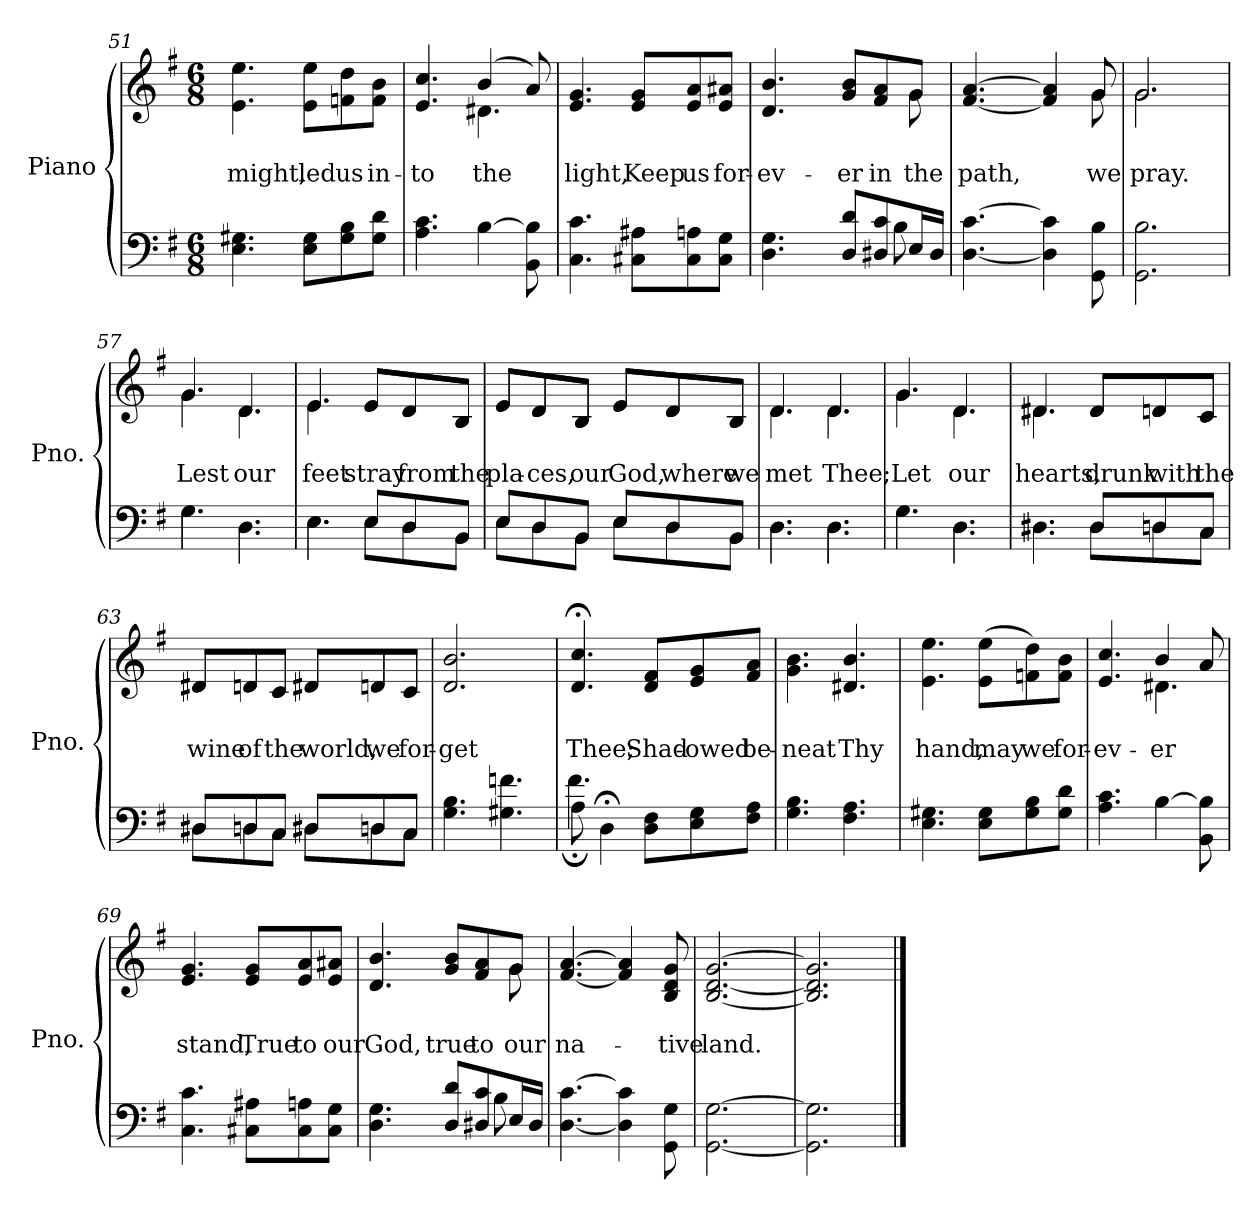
**kern	**kern	**text	**text
*part1	*part1	*part1	*part1
*staff2	*staff1	*staff1	*staff1
*I"Piano	*	*	*
*I'Pno.	*	*	*
!!LO:LB:g=z
*clefF4	*clefG2	*	*
*k[f#]	*k[f#]	*	*
*M6/8	*M6/8	*	*
=51	=51	=51	=51
!	!	!	!LO:LY:b
4.E\ 4.G#X\	4.e\ 4.ee\	.	might,
!	!	!	!LO:LY:b
8E\ 8G#\L	8e\ 8ee\L	.	led
!	!	!	!LO:LY:b
8G#\ 8B\	8fn\ 8dd\	.	us
!	!	!	!LO:LY:b
8G#\ 8d\J	8f\ 8b\J	.	in-
=52	=52	=52	=52
!	!	!	!LO:LY:b
*	*^	*	*
4.A\ 4.c\	4.e/ 4.cc/	4.ryy	.	-to
!	!	!	!	!LO:LY:b
[4B\	(>4b/	4.d#X\	.	the
8BB\ 8B\]	8a/)	.	.	.
*	*v	*v	*	*
=53	=53	=53	=53
!	!	!	!LO:LY:b
4.C\ 4.c\	4.e/ 4.g/	.	light,
!	!	!	!LO:LY:b
8C#X\ 8A#X\L	8e/ 8g/L	.	Keep
!	!	!	!LO:LY:b
8C#\ 8An\	8e/ 8a/	.	us
!	!	!	!LO:LY:b
8C#\ 8G\J	8e/ 8a#X/J	.	for-
=54	=54	=54	=54
*^	*	*	*
!	!	!	!	!LO:LY:b
*	*	*^	*	*
4.D\ 4.G\	8ryy	4.d/ 4.b/	8ryy	.	-ev-
!	!	!	!	!	!LO:LY:b
*v	*v	*	*	*	*
*	*v	*v	*	*
8D/ 8d/L	8g/ 8b/L	.	-er
!	!	!	!LO:LY:b
8D#X/ 8c/	8f#/ 8a/	.	in
*^	*	*	*
!	!	!	!	!LO:LY:b
*	*	*^	*	*
16E/L	8B\	8g/J	8g\	.	the
16D#/JJ	.	.	.	.	.
*v	*v	*	*	*	*
=55	=55	=55	=55	=55
!	!	!	!	!LO:LY:b
[4.D\ [4.c\	[4.f#/ [4.a/	8ryy	.	path,
*	*v	*v	*	*
4D\] 4c\]	4f#/] 4a/]	.	.
!	!	!	!LO:LY:b
*	*^	*	*
8GG\ 8B\	8g/	8g\	.	we
=56	=56	=56	=56	=56
!	!	!	!	!LO:LY:b
2.GG\ 2.B\	2.g/	2.g\	.	pray.
=57	=57	=57	=57	=57
*^	*	*	*	*
!	!	!	!	!	!LO:LY:b
4.G\	4.G\	4.g/	4.g\	.	Lest
!	!	!	!	!	!LO:LY:b
4.D\	4.D\	4.d/	4.d\	.	our
!!LO:PB:g=z	!!
=58	=58	=58	=58	=58	=58
!	!	!	!	!	!LO:LY:b
4.E\	4.E\	4.e/	4.e\	.	feet
!	!	!	!	!	!LO:LY:b
8E/L	8E\L	8e/L	8e/L	.	stray
!	!	!	!	!	!LO:LY:b
8D/	8D\	8d/	8d/	.	from
!	!	!	!	!	!LO:LY:b
8BB/J	8BB\J	8B/J	8B/J	.	the
=59	=59	=59	=59	=59	=59
!	!	!	!	!	!LO:LY:b
8E/L	8E\L	8e/L	8e/L	.	pla-
!	!	!	!	!	!LO:LY:b
8D/	8D\	8d/	8d/	.	-ces,
!	!	!	!	!	!LO:LY:b
8BB/J	8BB\J	8B/J	8B/J	.	our
!	!	!	!	!	!LO:LY:b
8E/L	8E\L	8e/L	8e/L	.	God,
!	!	!	!	!	!LO:LY:b
8D/	8D\	8d/	8d/	.	where
!	!	!	!	!	!LO:LY:b
8BB/J	8BB\J	8B/J	8B/J	.	we
=60	=60	=60	=60	=60	=60
!	!	!	!	!	!LO:LY:b
4.D\	4.D\	4.d/	4.d\	.	met
!	!	!	!	!	!LO:LY:b
4.D\	4.D\	4.d/	4.d\	.	Thee;
=61	=61	=61	=61	=61	=61
!	!	!	!	!	!LO:LY:b
4.G\	4.G\	4.g/	4.g\	.	Let
!	!	!	!	!	!LO:LY:b
4.D\	4.D\	4.d/	4.d\	.	our
=62	=62	=62	=62	=62	=62
!	!	!	!	!	!LO:LY:b
4.D#X\	4.D#\	4.d#X/	4.d#\	.	hearts,
!	!	!	!	!	!LO:LY:b
8D#/L	8D#\L	8d#/L	8d#/L	.	drunk
!	!	!	!	!	!LO:LY:b
8Dn/	8D\	8dn/	8d/	.	with
!	!	!	!	!	!LO:LY:b
8C/J	8C\J	8c/J	8c/J	.	the
!!LO:LB:g=z	!!
=63	=63	=63	=63	=63	=63
!	!	!	!	!	!LO:LY:b
8D#X/L	8D#\L	8d#X/L	8d#/L	.	wine
!	!	!	!	!	!LO:LY:b
8Dn/	8D\	8dn/	8d/	.	of
!	!	!	!	!	!LO:LY:b
8C/J	8C\J	8c/J	8c/J	.	the
!	!	!	!	!	!LO:LY:b
8D#X/L	8D#\L	8d#X/L	8d#/L	.	world,
!	!	!	!	!	!LO:LY:b
8Dn/	8D\	8dn/	8d/	.	we
!	!	!	!	!	!LO:LY:b
8C/J	8C\J	8c/J	8c/J	.	for-
=64	=64	=64	=64	=64	=64
!	!	!	!	!	!LO:LY:b
*v	*v	*	*	*	*
*	*v	*v	*	*
4.G\ 4.B\	2.d/ 2.b/	.	-get
4.G#X\ 4.fn\	.	.	.
=65	=65	=65	=65
*^	*	*	*
!	!	!	!	!LO:LY:b
8A\	4.f#;\	4.d/;< 4.cc/;<	.	Thee;
4D;<\	.	.	.	.
!	!	!	!	!LO:LY:b
8D\ 8F#\L	4.ryy	8d/ 8f#/L	.	Shad-
!	!	!	!	!LO:LY:b
8E\ 8G\	.	8e/ 8g/	.	-owed
!	!	!	!	!LO:LY:b
8F#\ 8A\J	.	8f#/ 8a/J	.	be-
*v	*v	*	*	*
=66	=66	=66	=66
!	!	!	!LO:LY:b
4.G\ 4.B\	4.g\ 4.b\	.	-neat
!	!	!	!LO:LY:b
4.F#\ 4.A\	4.d#X/ 4.b/	.	Thy
=67	=67	=67	=67
!	!	!	!LO:LY:b
4.E\ 4.G#X\	4.e\ 4.ee\	.	hand,
!	!	!	!LO:LY:b
8E\ 8G#\L	(>8e\ 8ee\L	.	may
!	!	!	!LO:LY:b
8G#\ 8B\	8fn\ 8dd\)	.	we
!	!	!	!LO:LY:b
8G#\ 8d\J	8f\ 8b\J	.	for-
=68	=68	=68	=68
!	!	!	!LO:LY:b
*	*^	*	*
4.A\ 4.c\	4.e/ 4.cc/	4.ryy	.	-ev-
!	!	!	!	!LO:LY:b
[4B\	4b/	4.d#X\	.	-er
8BB\ 8B\]	8a/	.	.	.
*	*v	*v	*	*
=69	=69	=69	=69
!	!	!	!LO:LY:b
4.C\ 4.c\	4.e/ 4.g/	.	stand,
*	*MM105	*	*
!	!	!	!LO:LY:b
8C#X\ 8A#X\L	8e/ 8g/L	.	True
!	!	!	!LO:LY:b
8C#\ 8An\	8e/ 8a/	.	to
!	!	!	!LO:LY:b
8C#\ 8G\J	8e/ 8a#X/J	.	our
!!LO:LB:g=z
=70	=70	=70	=70
*^	*	*	*
!	!	!	!	!LO:LY:b
*	*	*^	*	*
4.D\ 4.G\	8ryy	4.d/ 4.b/	8ryy	.	God,
*v	*v	*	*	*	*
*	*v	*v	*	*
*	*MM90	*	*
*^	*^	*	*
!	!	!	!	!	!LO:LY:b
*v	*v	*	*	*	*
*	*v	*v	*	*
8D/ 8d/L	8g/ 8b/L	.	true
!	!	!	!LO:LY:b
8D#X/ 8c/	8f#/ 8a/	.	to
*^	*	*	*
!	!	!	!	!LO:LY:b
*	*	*^	*	*
16E/L	8B\	8g/J	8g\	.	our
16D#/JJ	.	.	.	.	.
*v	*v	*	*	*	*
*	*v	*v	*	*
=71	=71	=71	=71
!	!	!	!LO:LY:b
[4.D\ [4.c\	[4.f#/ [4.a/	.	na-
4D\] 4c\]	4f#/] 4a/]	.	.
*	*MM75	*	*
!	!	!	!LO:LY:b
8GG\ 8G\	8B/ 8d/ 8g/	.	-tive
=72	=72	=72	=72
!	!	!	!LO:LY:b
[2.GG\ [2.G\	[2.B/ [2.d/ [2.g/	.	land.
=73	=73	=73	=73
2.GG\] 2.G\]	2.B/] 2.d/] 2.g/]	.	.
==	==	==	==
*-	*-	*-	*-
